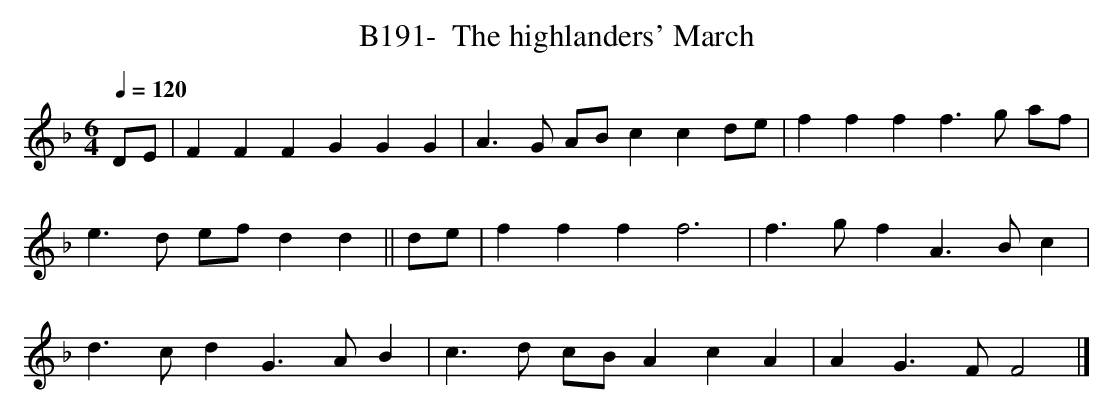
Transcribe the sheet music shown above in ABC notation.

X:1
T:B191-  The highlanders' March
Q:1/4=120
L:1/4
M:6/4
K:F
D/2E/2|FFFGGG|A3/2G/2 A/2B/2ccd/2e/2|ffff3/2g/2 a/2f/2|\
e3/2d/2 e/2f/2dd||d/2e/2|ffff3|f3/2g/2fA3/2B/2c|\
d3/2c/2dG3/2A/2B|c3/2d/2 c/2B/2AcA|AG3/2F/2F2|]
